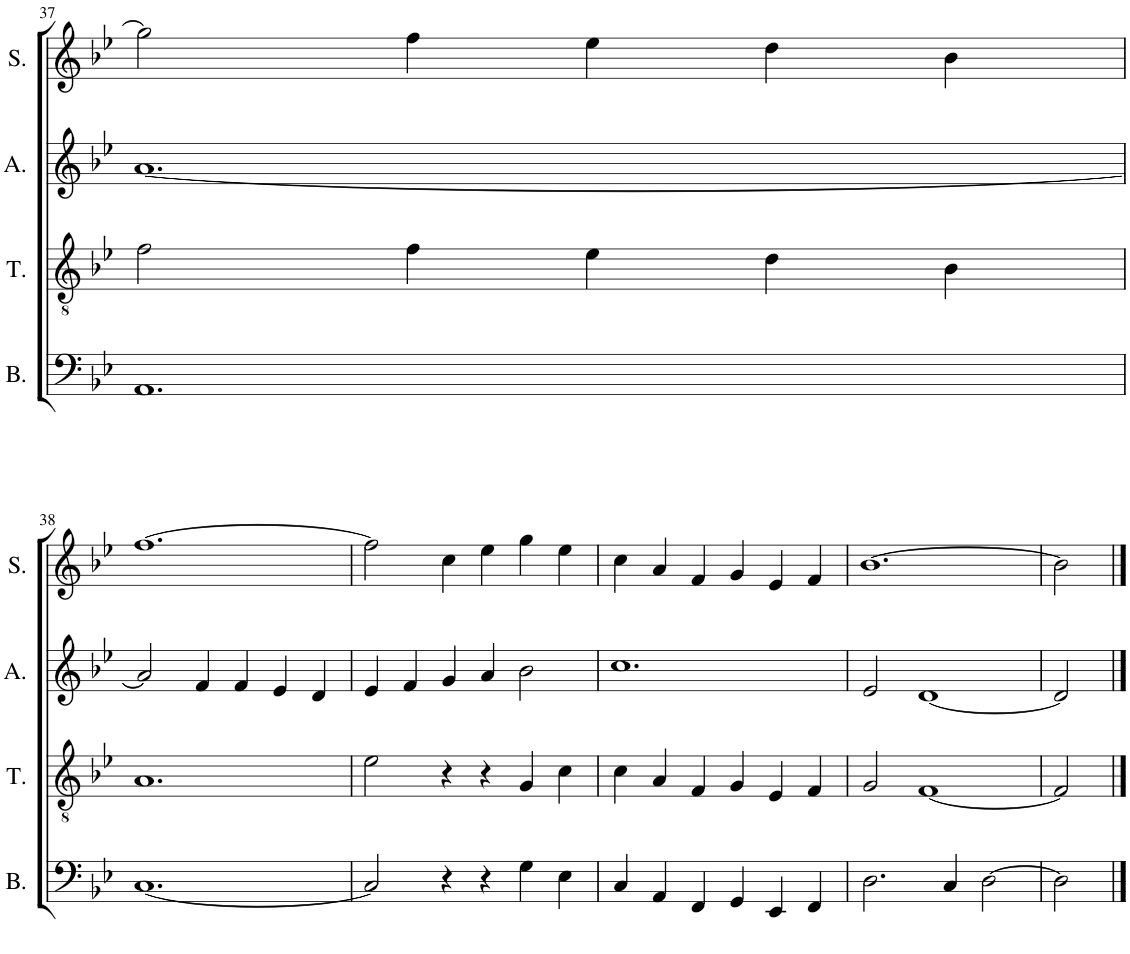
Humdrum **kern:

**kern	**kern	**kern	**kern
*part4	*part3	*part2	*part1
*staff4	*staff3	*staff2	*staff1
*I"Bass	*I"Tenor	*I"Alto	*I"Soprano
*I'B.	*I'T.	*I'A.	*I'S.
!!LO:PB:g=z
*clefF4	*clefGv2	*clefG2	*clefG2
*	*Trd1c2	*	*
*k[b-e-]	*k[b-e-]	*k[b-e-]	*k[b-e-]
*M6/4	*M6/4	*M6/4	*M6/4
=37	=37	=37	=37
1.AA	2f\	[1.a	2gg\]
.	4f\	.	4ff\
.	4e-\	.	4ee-\
.	4d\	.	4dd\
.	4B-\	.	4b-\
!!LO:LB:g=z
=38	=38	=38	=38
[1.C	1.A	2a/]	[1.ff
.	.	4f/	.
.	.	4f/	.
.	.	4e-/	.
.	.	4d/	.
=39	=39	=39	=39
2C/]	2e-\	4e-/	2ff\]
.	.	4f/	.
4r	4r	4g/	4cc\
4r	4r	4a/	4ee-\
4G\	4G/	2b-\	4gg\
4E-\	4c\	.	4ee-\
=40	=40	=40	=40
4C/	4c\	1.cc	4cc\
4AA/	4A/	.	4a/
4FF/	4F/	.	4f/
4GG/	4G/	.	4g/
4EE-/	4E-/	.	4e-/
4FF/	4F/	.	4f/
=41	=41	=41	=41
2.D\	2G/	2e-/	[1.b-
.	[1F	[1d	.
4C/	.	.	.
[2D\	.	.	.
=42	=42	=42	=42
2D\]	2F/]	2d/]	2b-\]
==	==	==	==
*-	*-	*-	*-
